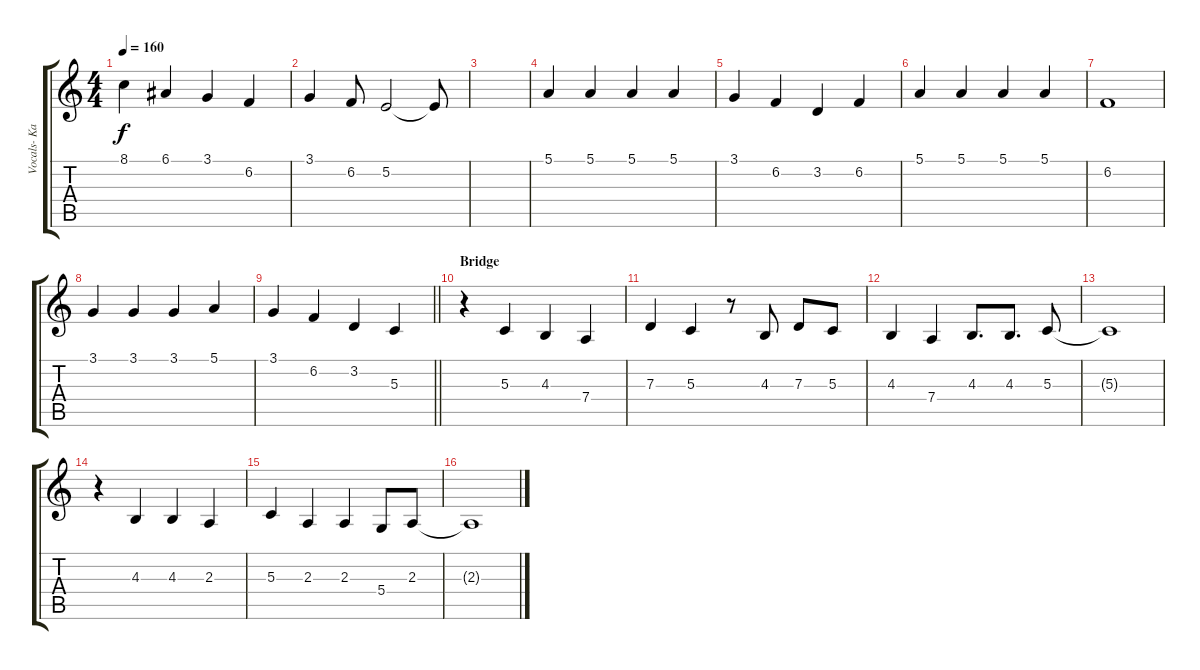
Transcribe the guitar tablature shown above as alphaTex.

\track ("Vocals- Kai Hansen" "Vocals- Ka") {instrument synthvoice}
\staff {score tabs}
\tuning (E4 B3 G3 D3 A2 E2) {hide}
\ts (4 4)
\tempo 160
\clef g2
\ks c
8.1.4{dy f} 6.1.4 3.1.4 6.2.4 |
3.1.4 6.2.8 5.2.2 5.2{t}.8 |
|
5.1.4 5.1.4 5.1.4 5.1.4 |
3.1.4 6.2.4 3.2.4 6.2.4 |
5.1.4 5.1.4 5.1.4 5.1.4 |
6.2.1 |
3.1.4 3.1.4 3.1.4 5.1.4 |
\barLineRight lightlight
3.1.4 6.2.4 3.2.4 5.3.4 |
\section ("" "Bridge")
r.4 5.3.4 4.3.4 7.4.4 |
7.3.4 5.3.4 r.8 4.3.8 7.3.8 5.3.8 |
4.3.4 7.4.4 4.3.8{d} 4.3.8{d} 5.3.8 |
5.3{t}.1 |
r.4 4.3.4 4.3.4 2.3.4 |
5.3.4 2.3.4 2.3.4 5.4.8 2.3.8 |
2.3{t}.1
